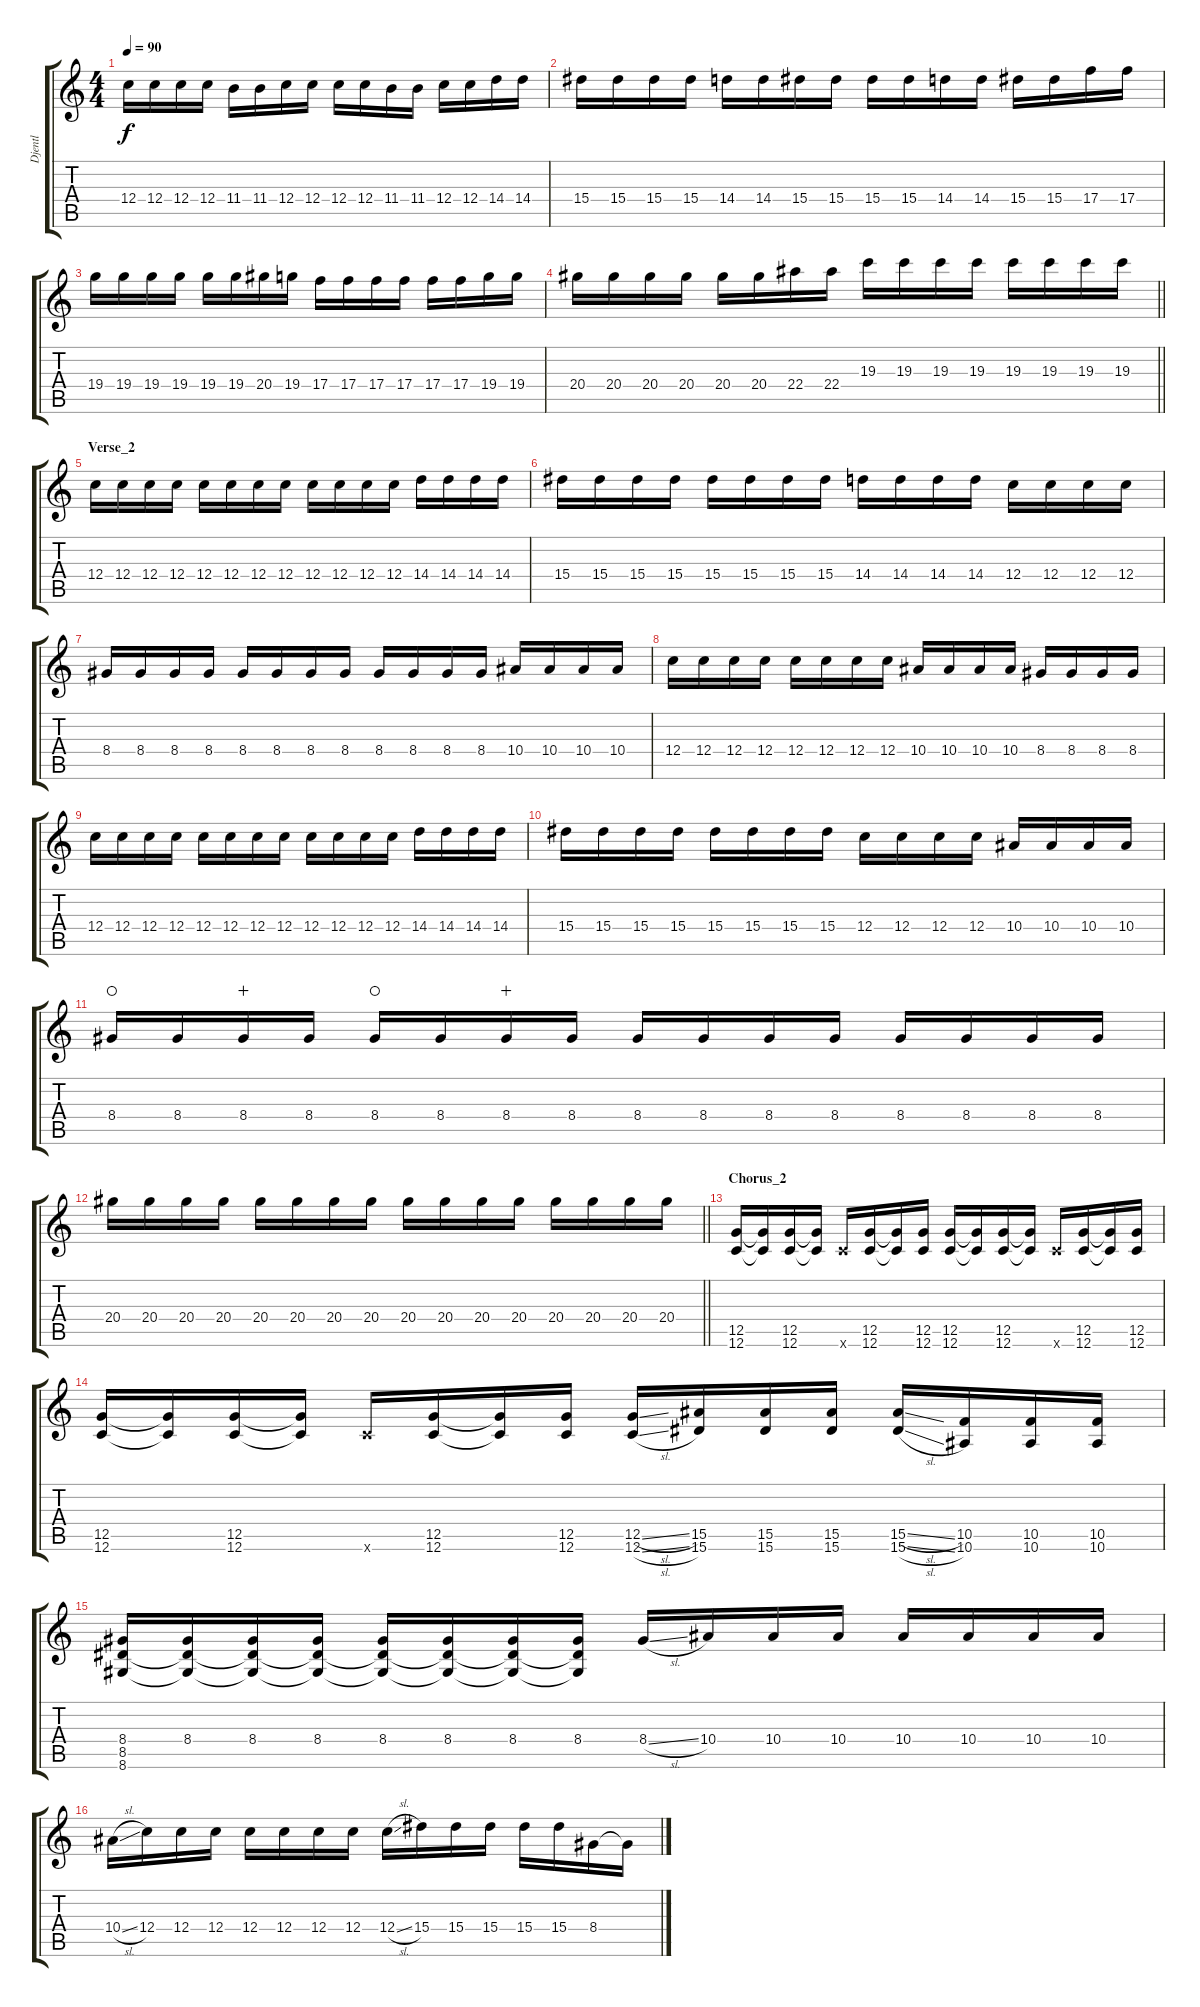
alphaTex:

\track ("Djentl" "Djentl") {instrument overdrivenguitar}
\staff {score tabs}
\tuning (D4 A3 F3 C3 G2 C2) {hide}
\ts (4 4)
\tempo 90
\clef g2
\ks c
12.4.16{dy f} 12.4.16 12.4.16 12.4.16 11.4.16 11.4.16 12.4.16 12.4.16 12.4.16 12.4.16 11.4.16 11.4.16 12.4.16 12.4.16 14.4.16 14.4.16 |
15.4.16 15.4.16 15.4.16 15.4.16 14.4.16 14.4.16 15.4.16 15.4.16 15.4.16 15.4.16 14.4.16 14.4.16 15.4.16 15.4.16 17.4.16 17.4.16 |
19.4.16 19.4.16 19.4.16 19.4.16 19.4.16 19.4.16 20.4.16 19.4.16 17.4.16 17.4.16 17.4.16 17.4.16 17.4.16 17.4.16 19.4.16 19.4.16 |
\barLineRight lightlight
20.4.16 20.4.16 20.4.16 20.4.16 20.4.16 20.4.16 22.4.16 22.4.16 19.3.16 19.3.16 19.3.16 19.3.16 19.3.16 19.3.16 19.3.16 19.3.16 |
\section ("" "Verse_2")
12.4.16 12.4.16 12.4.16 12.4.16 12.4.16 12.4.16 12.4.16 12.4.16 12.4.16 12.4.16 12.4.16 12.4.16 14.4.16 14.4.16 14.4.16 14.4.16 |
15.4.16 15.4.16 15.4.16 15.4.16 15.4.16 15.4.16 15.4.16 15.4.16 14.4.16 14.4.16 14.4.16 14.4.16 12.4.16 12.4.16 12.4.16 12.4.16 |
8.4.16 8.4.16 8.4.16 8.4.16 8.4.16 8.4.16 8.4.16 8.4.16 8.4.16 8.4.16 8.4.16 8.4.16 10.4.16 10.4.16 10.4.16 10.4.16 |
12.4.16 12.4.16 12.4.16 12.4.16 12.4.16 12.4.16 12.4.16 12.4.16 10.4.16 10.4.16 10.4.16 10.4.16 8.4.16 8.4.16 8.4.16 8.4.16 |
12.4.16 12.4.16 12.4.16 12.4.16 12.4.16 12.4.16 12.4.16 12.4.16 12.4.16 12.4.16 12.4.16 12.4.16 14.4.16 14.4.16 14.4.16 14.4.16 |
15.4.16 15.4.16 15.4.16 15.4.16 15.4.16 15.4.16 15.4.16 15.4.16 12.4.16 12.4.16 12.4.16 12.4.16 10.4.16 10.4.16 10.4.16 10.4.16 |
8.4.16{waho} 8.4.16 8.4.16{wahc} 8.4.16 8.4.16{waho} 8.4.16 8.4.16{wahc} 8.4.16 8.4.16 8.4.16 8.4.16 8.4.16 8.4.16 8.4.16 8.4.16 8.4.16 |
\barLineRight lightlight
20.4.16 20.4.16 20.4.16 20.4.16 20.4.16 20.4.16 20.4.16 20.4.16 20.4.16 20.4.16 20.4.16 20.4.16 20.4.16 20.4.16 20.4.16 20.4.16 |
\section ("" "Chorus_2")
(12.5 12.6).16 (12.5{t} 12.6{t}).16 (12.5 12.6).16 (12.5{t} 12.6{t}).16 12.6{x}.16 (12.5 12.6).16 (12.5{t} 12.6{t}).16 (12.5 12.6).16 (12.5 12.6).16 (12.5{t} 12.6{t}).16 (12.5 12.6).16 (12.5{t} 12.6{t}).16 12.6{x}.16 (12.5 12.6).16 (12.5{t} 12.6{t}).16 (12.5 12.6).16 |
(12.5 12.6).16 (12.5{t} 12.6{t}).16 (12.5 12.6).16 (12.5{t} 12.6{t}).16 12.6{x}.16 (12.5 12.6).16 (12.5{t} 12.6{t}).16 (12.5 12.6).16 (12.5{sl} 12.6{sl}).16 (15.5 15.6).16 (15.5 15.6).16 (15.5 15.6).16 (15.5{sl} 15.6{sl}).16 (10.5 10.6).16 (10.5 10.6).16 (10.5 10.6).16 |
(8.4 8.5 8.6).16 (8.4 8.5{t} 8.6{t}).16 (8.4 8.5{t} 8.6{t}).16 (8.4 8.5{t} 8.6{t}).16 (8.4 8.5{t} 8.6{t}).16 (8.4 8.5{t} 8.6{t}).16 (8.4 8.5{t} 8.6{t}).16 (8.4 8.5{t} 8.6{t}).16 8.4{sl}.16 10.4.16 10.4.16 10.4.16 10.4.16 10.4.16 10.4.16 10.4.16 |
10.4{sl}.16 12.4.16 12.4.16 12.4.16 12.4.16 12.4.16 12.4.16 12.4.16 12.4{sl}.16 15.4.16 15.4.16 15.4.16 15.4.16 15.4.16 8.4.16 8.4{t}.16
